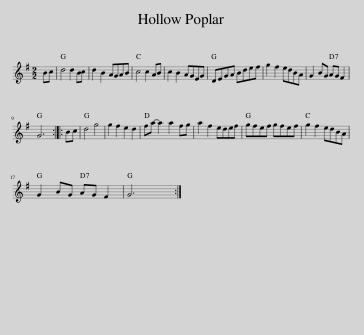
X:1
L:1/8
M:2/2
I:linebreak $
K:G
V:1 treble
V:1
 Bc | d4 d2 Bc | d2 B2 AGAB | c4 c2 AB | c2 B2 AGEG | %5
 DEGA Bdef | g2 f2 edBA | G2 BG AG F2 |$ G6 :: Bc | %10
 d4 g4 | g2 f2 e2 d2 | fa- a2 a2 fg | a2 f2 edef | gfef gfef | %15
 g2 f2 edBA |$ G2 BG AG F2 | G6 :| %18
